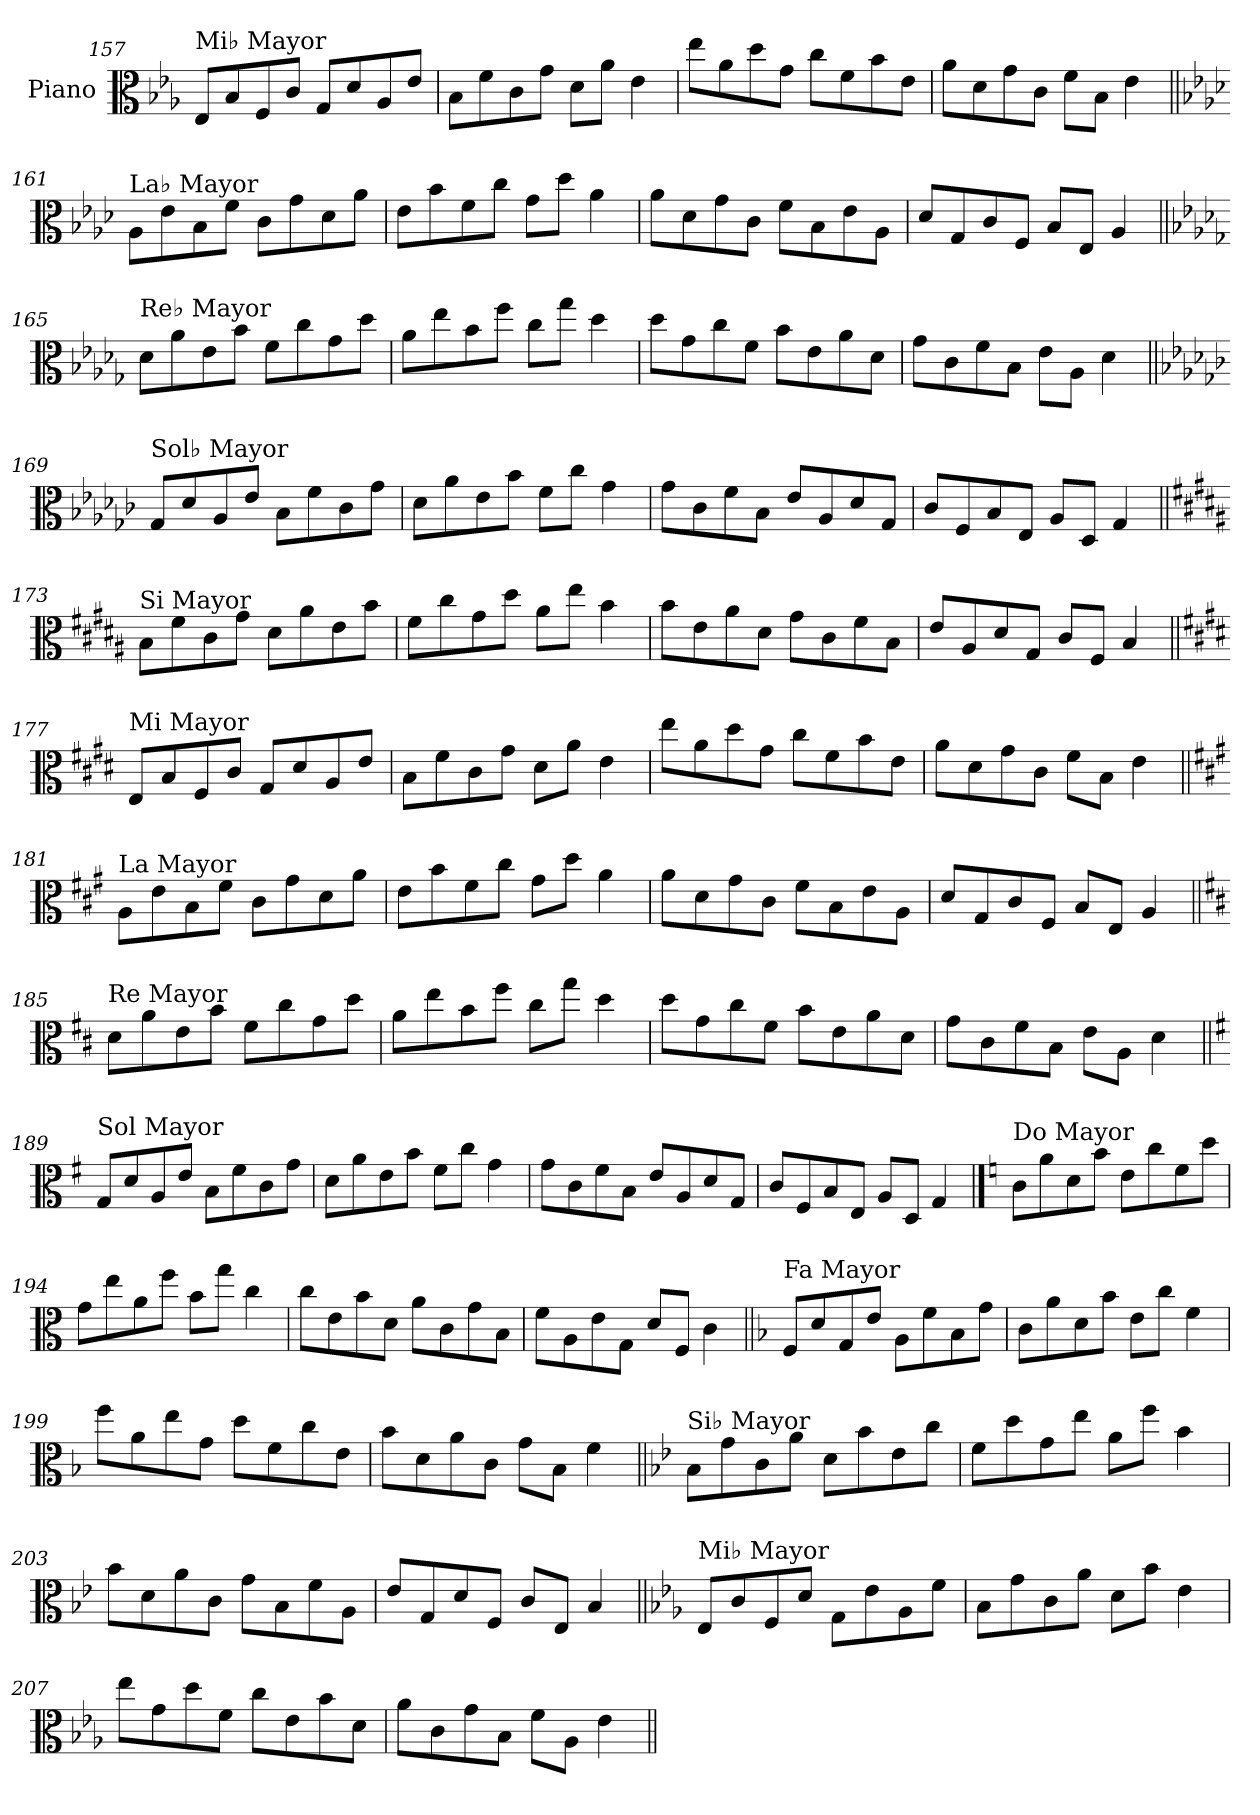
**kern
*part1
*staff1
*I"Piano
*I'Pno.
!!LO:LB:g=z
*clefC3
*k[b-e-a-]
=157
!LO:TX:a:t=Mi♭ Mayor
8E-/L
8B-/
8F/
8c/J
8G/L
8d/
8A-/
8e-/J
=158
8B-\L
8f\
8c\
8g\J
8d\L
8a-\J
4e-\
=159
8ee-\L
8a-\
8dd\
8g\J
8cc\L
8f\
8b-\
8e-\J
=160
8a-\L
8d\
8g\
8c\J
8f\L
8B-\J
4e-\
!!LO:LB:g=z
=161||
*k[b-e-a-d-]
!LO:TX:a:t=La♭ Mayor
8A-\L
8e-\
8B-\
8f\J
8c\L
8g\
8d-\
8a-\J
=162
8e-\L
8b-\
8f\
8cc\J
8g\L
8dd-\J
4a-\
=163
8a-\L
8d-\
8g\
8c\J
8f\L
8B-\
8e-\
8A-\J
=164
8d-/L
8G/
8c/
8F/J
8B-/L
8E-/J
4A-/
!!LO:LB:g=z
=165||
*k[b-e-a-d-g-]
!LO:TX:a:t=Re♭ Mayor
8d-\L
8a-\
8e-\
8b-\J
8f\L
8cc\
8g-\
8dd-\J
=166
8a-\L
8ee-\
8b-\
8ff\J
8cc\L
8gg-\J
4dd-\
=167
8dd-\L
8g-\
8cc\
8f\J
8b-\L
8e-\
8a-\
8d-\J
=168
8g-\L
8c\
8f\
8B-\J
8e-\L
8A-\J
4d-\
!!LO:PB:g=z
=169||
*k[b-e-a-d-g-c-]
!LO:TX:a:t=Sol♭ Mayor
8G-/L
8d-/
8A-/
8e-/J
8B-\L
8f\
8c-\
8g-\J
=170
8d-\L
8a-\
8e-\
8b-\J
8f\L
8cc-\J
4g-\
=171
8g-\L
8c-\
8f\
8B-\J
8e-/L
8A-/
8d-/
8G-/J
=172
8c-/L
8F/
8B-/
8E-/J
8A-/L
8D-/J
4G-/
!!LO:LB:g=z
=173||
*k[f#c#g#d#a#]
!LO:TX:a:t=Si Mayor
8B\L
8f#\
8c#\
8g#\J
8d#\L
8a#\
8e\
8b\J
=174
8f#\L
8cc#\
8g#\
8dd#\J
8a#\L
8ee\J
4b\
=175
8b\L
8e\
8a#\
8d#\J
8g#\L
8c#\
8f#\
8B\J
=176
8e/L
8A#/
8d#/
8G#/J
8c#/L
8F#/J
4B/
!!LO:LB:g=z
=177||
*k[f#c#g#d#]
!LO:TX:a:t=Mi Mayor
8E/L
8B/
8F#/
8c#/J
8G#/L
8d#/
8A/
8e/J
=178
8B\L
8f#\
8c#\
8g#\J
8d#\L
8a\J
4e\
=179
8ee\L
8a\
8dd#\
8g#\J
8cc#\L
8f#\
8b\
8e\J
=180
8a\L
8d#\
8g#\
8c#\J
8f#\L
8B\J
4e\
!!LO:LB:g=z
=181||
*k[f#c#g#]
!LO:TX:a:t=La Mayor
8A\L
8e\
8B\
8f#\J
8c#\L
8g#\
8d\
8a\J
=182
8e\L
8b\
8f#\
8cc#\J
8g#\L
8dd\J
4a\
=183
8a\L
8d\
8g#\
8c#\J
8f#\L
8B\
8e\
8A\J
=184
8d/L
8G#/
8c#/
8F#/J
8B/L
8E/J
4A/
!!LO:LB:g=z
=185||
*k[f#c#]
!LO:TX:a:t=Re Mayor
8d\L
8a\
8e\
8b\J
8f#\L
8cc#\
8g\
8dd\J
=186
8a\L
8ee\
8b\
8ff#\J
8cc#\L
8gg\J
4dd\
=187
8dd\L
8g\
8cc#\
8f#\J
8b\L
8e\
8a\
8d\J
=188
8g\L
8c#\
8f#\
8B\J
8e\L
8A\J
4d\
!!LO:LB:g=z
=189||
*k[f#]
!LO:TX:a:t=Sol Mayor
8G/L
8d/
8A/
8e/J
8B\L
8f#\
8c\
8g\J
=190
8d\L
8a\
8e\
8b\J
8f#\L
8cc\J
4g\
=191
8g\L
8c\
8f#\
8B\J
8e/L
8A/
8d/
8G/J
=192
8c/L
8F#/
8B/
8E/J
8A/L
8D/J
4G/
!!LO:PB:g=z
==193
*k[]
!LO:TX:a:t=Do Mayor
8c\L
8a\
8d\
8b\J
8e\L
8cc\
8f\
8dd\J
=194
8g\L
8ee\
8a\
8ff\J
8b\L
8gg\J
4cc\
=195
8cc\L
8e\
8b\
8d\J
8a\L
8c\
8g\
8B\J
=196
8f\L
8A\
8e\
8G\J
8d/L
8F/J
4c\
!!LO:LB:g=z
=197||
*k[b-]
!LO:TX:a:t=Fa Mayor
8F/L
8d/
8G/
8e/J
8A\L
8f\
8B-\
8g\J
=198
8c\L
8a\
8d\
8b-\J
8e\L
8cc\J
4f\
=199
8ff\L
8a\
8ee\
8g\J
8dd\L
8f\
8cc\
8e\J
=200
8b-\L
8d\
8a\
8c\J
8g\L
8B-\J
4f\
!!LO:LB:g=z
=201||
*k[b-e-]
!LO:TX:a:t=Si♭ Mayor
8B-\L
8g\
8c\
8a\J
8d\L
8b-\
8e-\
8cc\J
=202
8f\L
8dd\
8g\
8ee-\J
8a\L
8ff\J
4b-\
=203
8b-\L
8d\
8a\
8c\J
8g\L
8B-\
8f\
8A\J
=204
8e-/L
8G/
8d/
8F/J
8c/L
8E-/J
4B-/
!!LO:LB:g=z
=205||
*k[b-e-a-]
!LO:TX:a:t=Mi♭ Mayor
8E-/L
8c/
8F/
8d/J
8G\L
8e-\
8A-\
8f\J
=206
8B-\L
8g\
8c\
8a-\J
8d\L
8b-\J
4e-\
=207
8ee-\L
8g\
8dd\
8f\J
8cc\L
8e-\
8b-\
8d\J
=208
8a-\L
8c\
8g\
8B-\J
8f\L
8A-\J
4e-\
=||
*-
